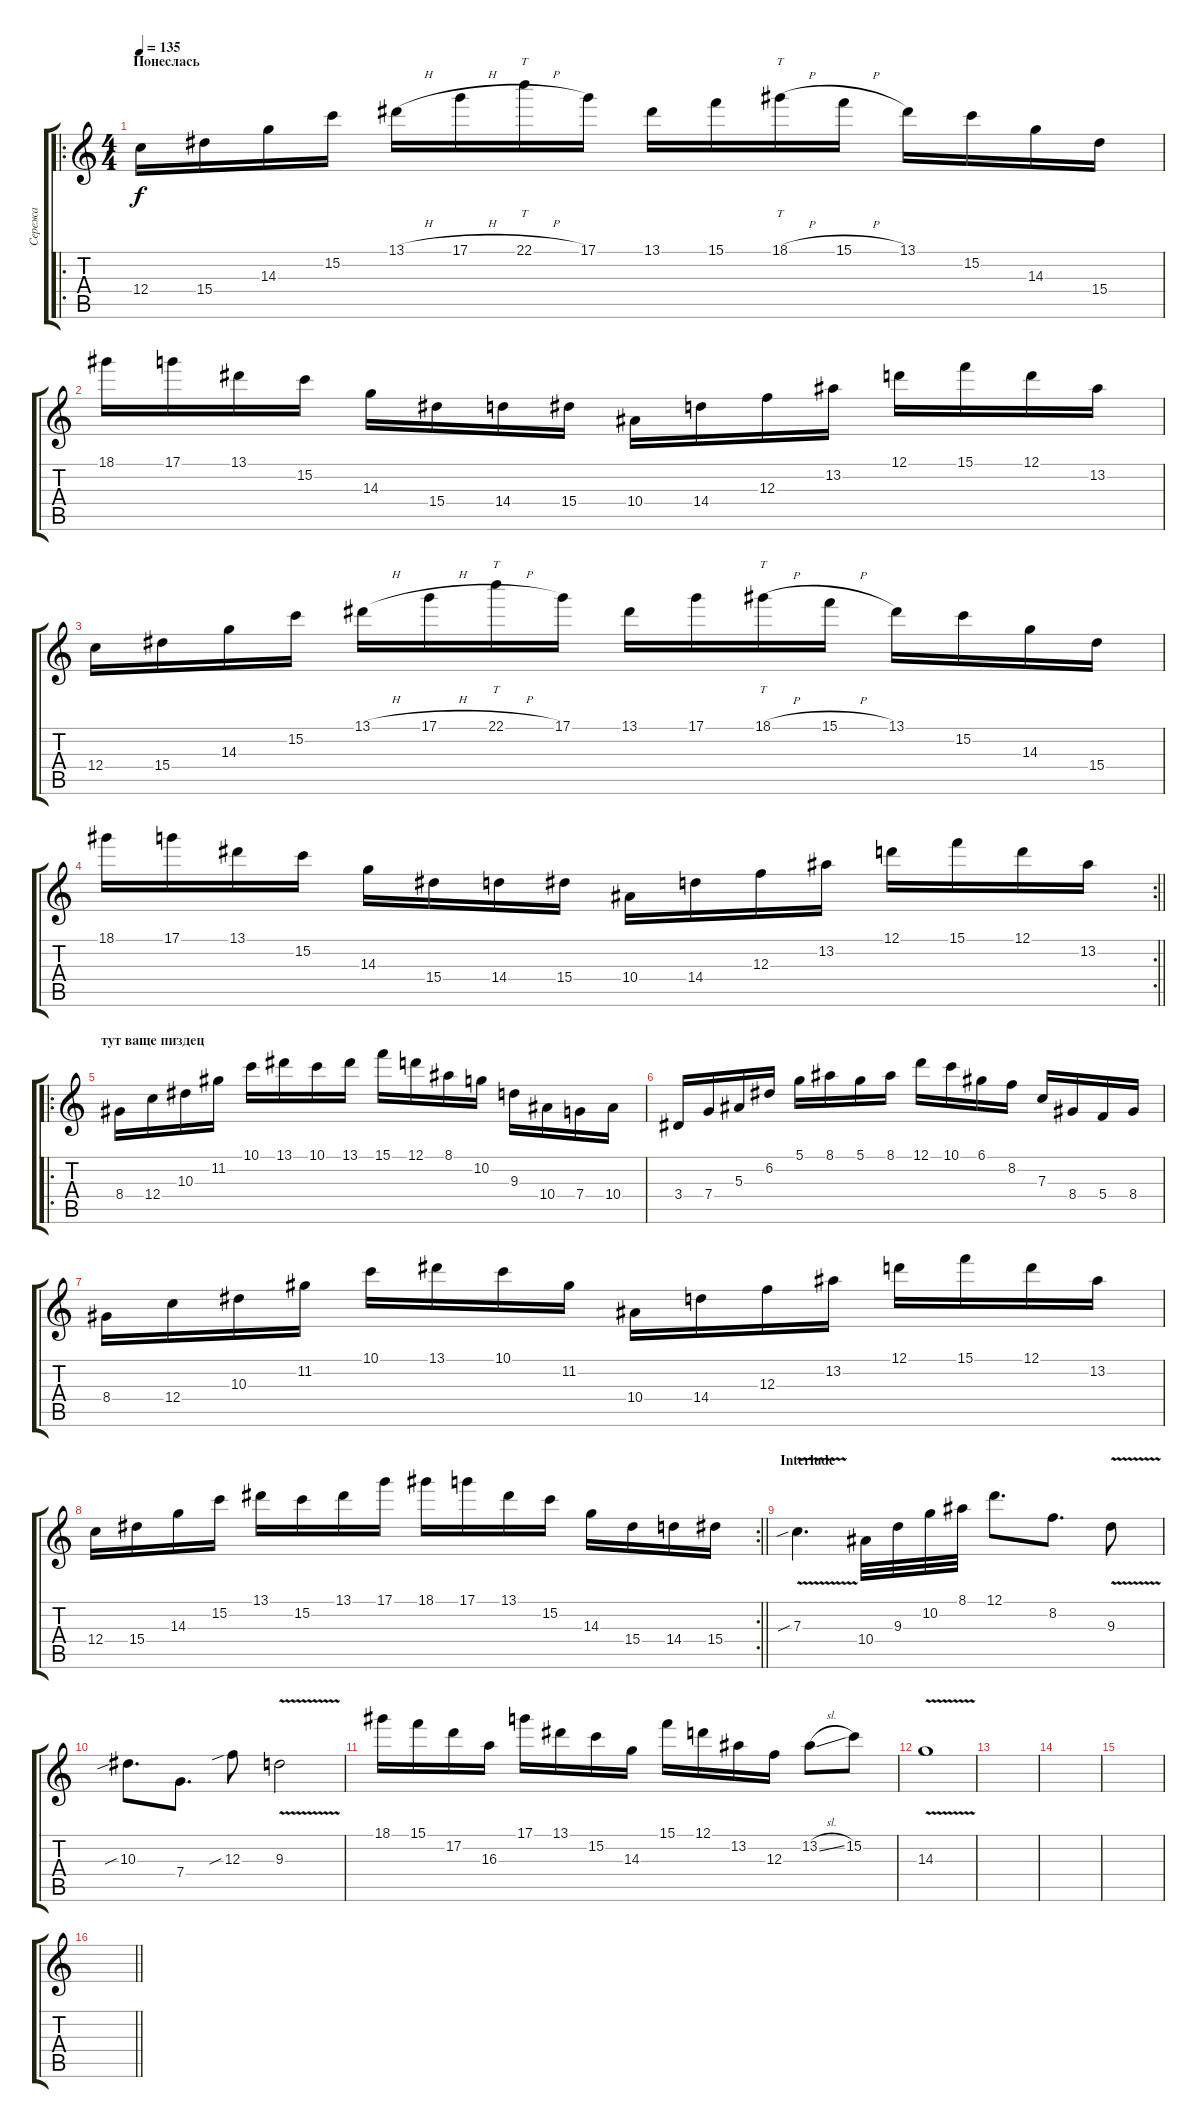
\track ("Сережа" "Сережа") {instrument distortionguitar}
\staff {score tabs}
\tuning (D4 A3 F3 C3 G2 C2) {hide}
\ro
\ts (4 4)
\section ("" "Понеслась ")
\tempo 135
\clef g2
\ks c
12.4.16{dy f} 15.4.16 14.3.16 15.2.16 13.1{h}.16 17.1{h}.16 22.1{h}.16{tt} 17.1.16 13.1.16 15.1.16 18.1{h}.16{tt} 15.1{h}.16 13.1.16 15.2.16 14.3.16 15.4.16 |
18.1.16 17.1.16 13.1.16 15.2.16 14.3.16 15.4.16 14.4.16 15.4.16 10.4.16 14.4.16 12.3.16 13.2.16 12.1.16 15.1.16 12.1.16 13.2.16 |
12.4.16 15.4.16 14.3.16 15.2.16 13.1{h}.16 17.1{h}.16 22.1{h}.16{tt} 17.1.16 13.1.16 17.1.16 18.1{h}.16{tt} 15.1{h}.16 13.1.16 15.2.16 14.3.16 15.4.16 |
\rc 2
\barLineRight lightlight
18.1.16 17.1.16 13.1.16 15.2.16 14.3.16 15.4.16 14.4.16 15.4.16 10.4.16 14.4.16 12.3.16 13.2.16 12.1.16 15.1.16 12.1.16 13.2.16 |
\ro
\section ("" "тут ваще пиздец")
8.4.16 12.4.16 10.3.16 11.2.16 10.1.16 13.1.16 10.1.16 13.1.16 15.1.16 12.1.16 8.1.16 10.2.16 9.3.16 10.4.16 7.4.16 10.4.16 |
3.4.16 7.4.16 5.3.16 6.2.16 5.1.16 8.1.16 5.1.16 8.1.16 12.1.16 10.1.16 6.1.16 8.2.16 7.3.16 8.4.16 5.4.16 8.4.16 |
8.4.16 12.4.16 10.3.16 11.2.16 10.1.16 13.1.16 10.1.16 11.2.16 10.4.16 14.4.16 12.3.16 13.2.16 12.1.16 15.1.16 12.1.16 13.2.16 |
\rc 2
\barLineRight lightlight
12.4.16 15.4.16 14.3.16 15.2.16 13.1.16 15.2.16 13.1.16 17.1.16 18.1.16 17.1.16 13.1.16 15.2.16 14.3.16 15.4.16 14.4.16 15.4.16 |
\section ("" "Interlude")
7.3{v sib}.4{d} 10.4.32 9.3.32 10.2.32 8.1.32 12.1.8{d} 8.2.8{d} 9.3{v}.8 |
10.3{sib}.8{d} 7.4.8{d} 12.3{sib}.8 9.3{v}.2 |
18.1.16 15.1.16 17.2.16 16.3.16 17.1.16 13.1.16 15.2.16 14.3.16 15.1.16 12.1.16 13.2.16 12.3.16 13.2{sl}.8 15.2.8 |
14.3{v}.1 |
|
|
|
\barLineRight lightlight
